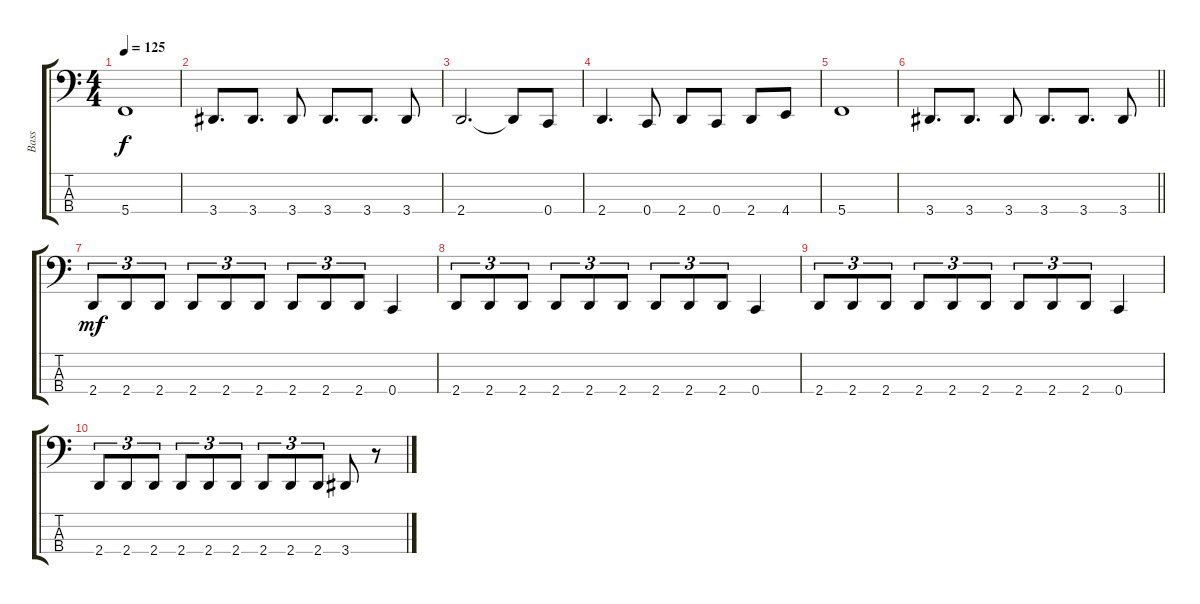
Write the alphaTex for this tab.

\track ("Bass" "Bass") {instrument electricbassfinger}
\staff {score tabs}
\tuning (F2 C2 G1 C1) {hide}
\ts (4 4)
\tempo 125
\clef f4
\ks c
5.4.1{dy f} |
3.4.8{d} 3.4.8{d} 3.4.8 3.4.8{d} 3.4.8{d} 3.4.8 |
2.4.2{d} 2.4{t}.8 0.4.8 |
2.4.4{d} 0.4.8 2.4.8 0.4.8 2.4.8 4.4.8 |
5.4.1 |
\barLineRight lightlight
3.4.8{d} 3.4.8{d} 3.4.8 3.4.8{d} 3.4.8{d} 3.4.8 |
2.4.8{tu (3 2) dy mf} 2.4.8{tu (3 2)} 2.4.8{tu (3 2)} 2.4.8{tu (3 2)} 2.4.8{tu (3 2)} 2.4.8{tu (3 2)} 2.4.8{tu (3 2)} 2.4.8{tu (3 2)} 2.4.8{tu (3 2)} 0.4.4 |
2.4.8{tu (3 2)} 2.4.8{tu (3 2)} 2.4.8{tu (3 2)} 2.4.8{tu (3 2)} 2.4.8{tu (3 2)} 2.4.8{tu (3 2)} 2.4.8{tu (3 2)} 2.4.8{tu (3 2)} 2.4.8{tu (3 2)} 0.4.4 |
2.4.8{tu (3 2)} 2.4.8{tu (3 2)} 2.4.8{tu (3 2)} 2.4.8{tu (3 2)} 2.4.8{tu (3 2)} 2.4.8{tu (3 2)} 2.4.8{tu (3 2)} 2.4.8{tu (3 2)} 2.4.8{tu (3 2)} 0.4.4 |
2.4.8{tu (3 2)} 2.4.8{tu (3 2)} 2.4.8{tu (3 2)} 2.4.8{tu (3 2)} 2.4.8{tu (3 2)} 2.4.8{tu (3 2)} 2.4.8{tu (3 2)} 2.4.8{tu (3 2)} 2.4.8{tu (3 2)} 3.4.8 r.8
